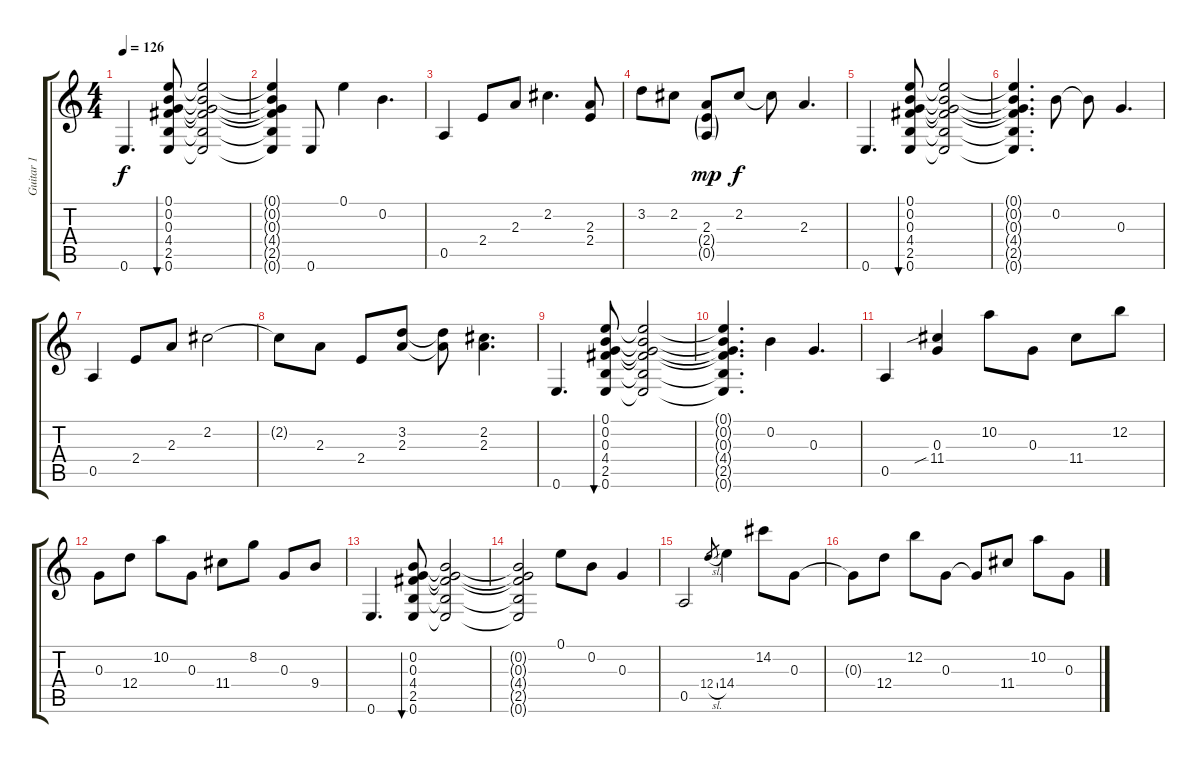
\track ("Guitar 1" "Guitar 1") {instrument electricguitarclean}
\staff {score tabs}
\tuning (E4 B3 G3 D3 A2 E2) {hide}
\ts (4 4)
\tempo 126
\clef g2
\ks c
0.6.4{d dy f} (0.1 0.2 0.3 4.4 2.5 0.6).8{bu 120} (0.1{t} 0.2{t} 0.3{t} 4.4{t} 2.5{t} 0.6{t}).2 |
(0.1{t} 0.2{t} 0.3{t} 4.4{t} 2.5{t} 0.6{t}).4 0.6.8 0.1.4 0.2.4{d} |
0.5.4 2.4.8 2.3.8 2.2.4{d} (2.3 2.4).8 |
3.2.8 2.2.8 (2.3 2.4{g} 0.5{g}).8{dy mp} 2.2.8{dy f} 2.2{t}.8 2.3.4{d} |
0.6.4{d} (0.1 0.2 0.3 4.4 2.5 0.6).8{bu 480} (0.1{t} 0.2{t} 0.3{t} 4.4{t} 2.5{t} 0.6{t}).2 |
(0.1{t} 0.2{t} 0.3{t} 4.4{t} 2.5{t} 0.6{t}).4{d} 0.2.8 0.2{t}.8 0.3.4{d} |
0.5.4 2.4.8 2.3.8 2.2.2 |
2.2{t}.8 2.3.8 2.4.8 (3.2 2.3).8 (3.2{t} 2.3{t}).8 (2.2 2.3).4{d} |
0.6.4{d} (0.1 0.2 0.3 4.4 2.5 0.6).8{bu 480} (0.1{t} 0.2{t} 0.3{t} 4.4{t} 2.5{t} 0.6{t}).2 |
(0.1{t} 0.2{t} 0.3{t} 4.4{t} 2.5{t} 0.6{t}).4{d} 0.2.4 0.3.4{d} |
0.5.4 (0.3 11.4{sib}).4 10.2.8 0.3.8 11.4.8 12.2.8 |
0.3.8 12.4.8 10.2.8 0.3.8 11.4.8 8.2.8 0.3.8 9.4.8 |
0.6.4{d} (0.2 0.3 4.4 2.5 0.6).8{bu 480} (0.2{t} 0.3{t} 4.4{t} 2.5{t} 0.6{t}).2 |
(0.2{t} 0.3{t} 4.4{t} 2.5{t} 0.6{t}).2 0.1.8 0.2.8 0.3.4 |
0.5.2 12.4{sl}.8{gr} 14.4.4 14.2.8 0.3.8 |
0.3{t}.8 12.4.8 12.2.8 0.3.8 0.3{t}.8 11.4.8 10.2.8 0.3.8
